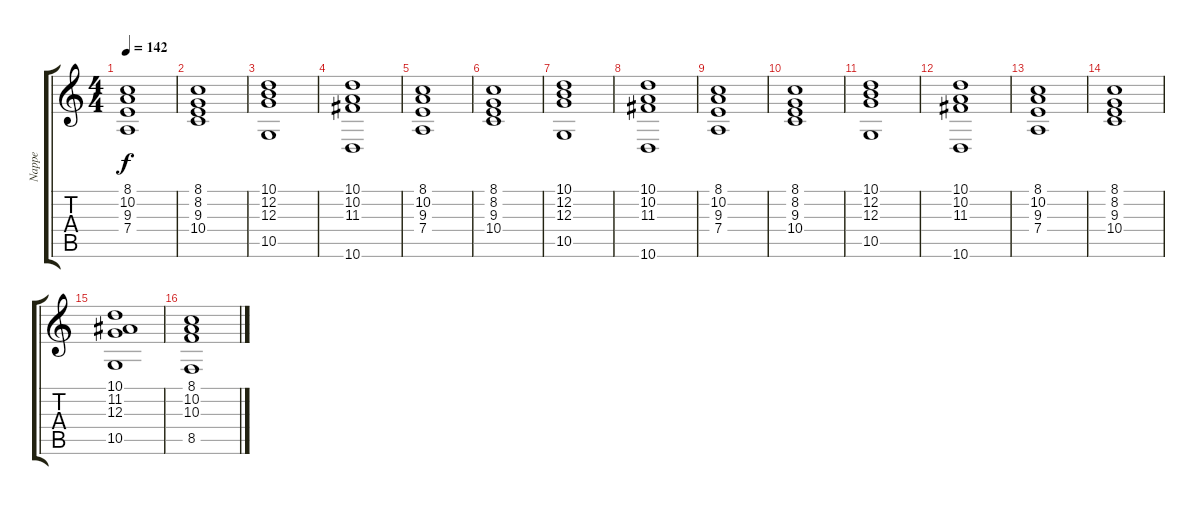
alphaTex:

\track ("Nappe" "Nappe") {instrument stringensemble1}
\staff {score tabs}
\tuning (E4 B3 G3 D3 A2 E2) {hide}
\ts (4 4)
\tempo 142
\clef g2
\ks c
(8.1 10.2 9.3 7.4).1{dy f} |
(8.1 8.2 9.3 10.4).1 |
(10.1 12.2 12.3 10.5).1 |
(10.1 10.2 11.3 10.6).1 |
(8.1 10.2 9.3 7.4).1 |
(8.1 8.2 9.3 10.4).1 |
(10.1 12.2 12.3 10.5).1 |
(10.1 10.2 11.3 10.6).1 |
(8.1 10.2 9.3 7.4).1 |
(8.1 8.2 9.3 10.4).1 |
(10.1 12.2 12.3 10.5).1 |
(10.1 10.2 11.3 10.6).1 |
(8.1 10.2 9.3 7.4).1 |
(8.1 8.2 9.3 10.4).1 |
(10.1 11.2 12.3 10.5).1{volume 13} |
(8.1 10.2 10.3 8.5).1{volume 13}
